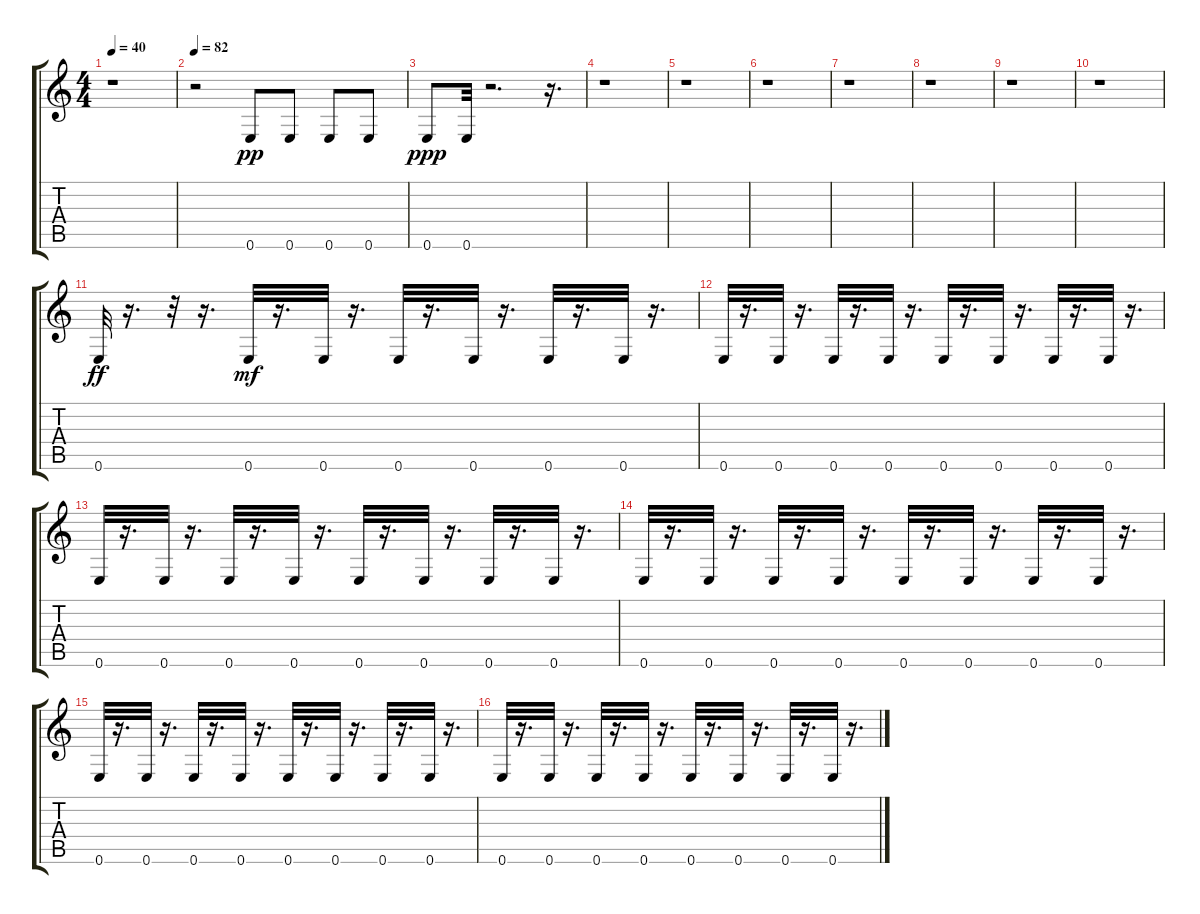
\track "" {instrument synthbass1}
\staff {score tabs}
\tuning (E4 B3 G3 D3 A2 E2) {hide}
\ts (4 4)
\tempo 40
\clef g2
\ks c
r.1{dy mf} |
\tempo 82
r.2 0.6.8{dy pp} 0.6.8 0.6.8 0.6.8 |
0.6.8{dy ppp} 0.6.32 r.2{d} r.16{d} |
r.1 |
r.1 |
r.1 |
r.1 |
r.1 |
r.1 |
r.1 |
0.6.32{dy ff} r.16{d} r.32 r.16{d} 0.6.32{dy mf} r.16{d} 0.6.32 r.16{d} 0.6.32 r.16{d} 0.6.32 r.16{d} 0.6.32 r.16{d} 0.6.32 r.16{d} |
0.6.32 r.16{d} 0.6.32 r.16{d} 0.6.32 r.16{d} 0.6.32 r.16{d} 0.6.32 r.16{d} 0.6.32 r.16{d} 0.6.32 r.16{d} 0.6.32 r.16{d} |
0.6.32 r.16{d} 0.6.32 r.16{d} 0.6.32 r.16{d} 0.6.32 r.16{d} 0.6.32 r.16{d} 0.6.32 r.16{d} 0.6.32 r.16{d} 0.6.32 r.16{d} |
0.6.32 r.16{d} 0.6.32 r.16{d} 0.6.32 r.16{d} 0.6.32 r.16{d} 0.6.32 r.16{d} 0.6.32 r.16{d} 0.6.32 r.16{d} 0.6.32 r.16{d} |
0.6.32 r.16{d} 0.6.32 r.16{d} 0.6.32 r.16{d} 0.6.32 r.16{d} 0.6.32 r.16{d} 0.6.32 r.16{d} 0.6.32 r.16{d} 0.6.32 r.16{d} |
0.6.32 r.16{d} 0.6.32 r.16{d} 0.6.32 r.16{d} 0.6.32 r.16{d} 0.6.32 r.16{d} 0.6.32 r.16{d} 0.6.32 r.16{d} 0.6.32 r.16{d}
